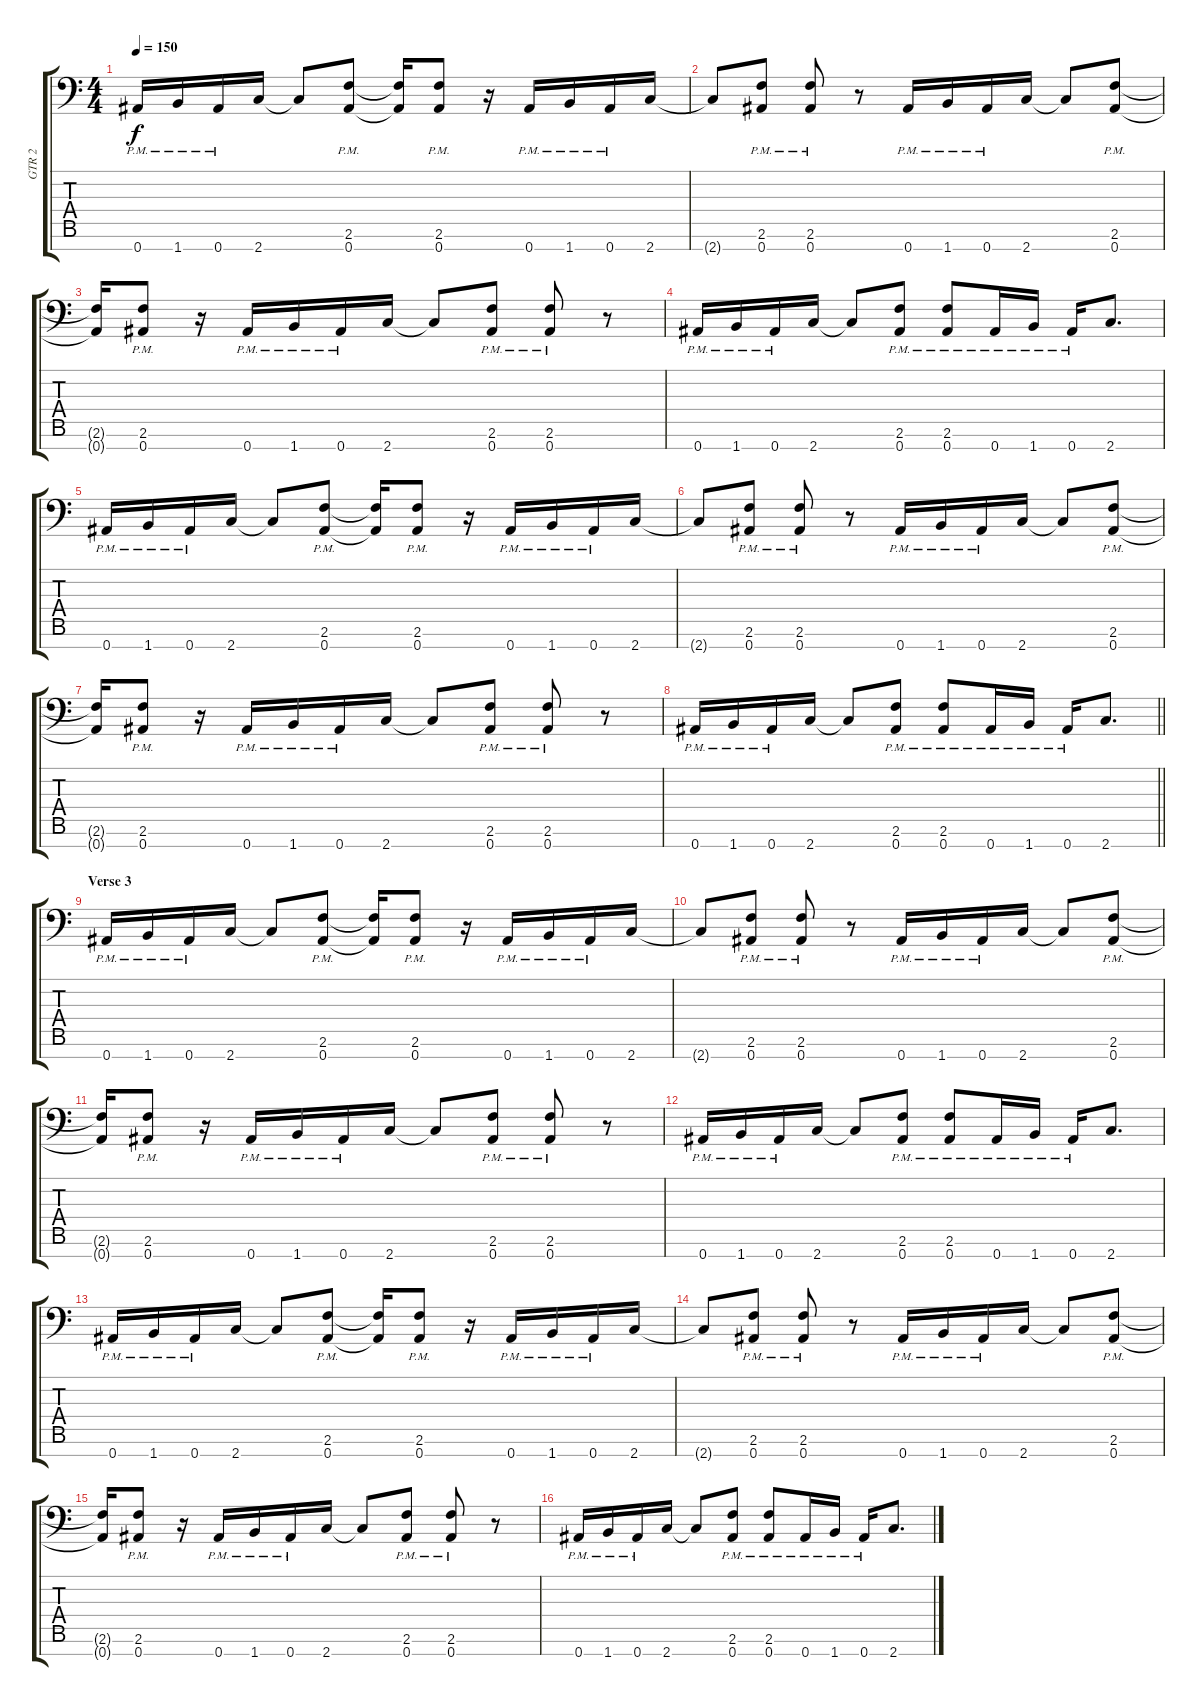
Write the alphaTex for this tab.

\track ("GTR 2" "GTR 2") {instrument distortionguitar}
\staff {score tabs}
\tuning (Eb4 Bb3 Gb3 Db3 Ab2 Eb2 Bb1) {hide}
\ts (4 4)
\tempo 150
\clef f4
\ks c
0.7{pm}.16{dy f} 1.7{pm}.16 0.7{pm}.16 2.7.16 2.7{t}.8 (2.6{pm} 0.7{pm}).8 (2.6{t} 0.7{t}).16 (2.6{pm} 0.7{pm}).8 r.16 0.7{pm}.16 1.7{pm}.16 0.7{pm}.16 2.7.16 |
2.7{t}.8 (2.6{pm} 0.7{pm}).8 (2.6{pm} 0.7{pm}).8 r.8 0.7{pm}.16 1.7{pm}.16 0.7{pm}.16 2.7.16 2.7{t}.8 (2.6{pm} 0.7{pm}).8 |
(2.6{t} 0.7{t}).16 (2.6{pm} 0.7{pm}).8 r.16 0.7{pm}.16 1.7{pm}.16 0.7{pm}.16 2.7.16 2.7{t}.8 (2.6{pm} 0.7{pm}).8 (2.6{pm} 0.7{pm}).8 r.8 |
0.7{pm}.16 1.7{pm}.16 0.7{pm}.16 2.7.16 2.7{t}.8 (2.6{pm} 0.7{pm}).8 (2.6{pm} 0.7{pm}).8 0.7{pm}.16 1.7{pm}.16 0.7{pm}.16 2.7.8{d} |
0.7{pm}.16 1.7{pm}.16 0.7{pm}.16 2.7.16 2.7{t}.8 (2.6{pm} 0.7{pm}).8 (2.6{t} 0.7{t}).16 (2.6{pm} 0.7{pm}).8 r.16 0.7{pm}.16 1.7{pm}.16 0.7{pm}.16 2.7.16 |
2.7{t}.8 (2.6{pm} 0.7{pm}).8 (2.6{pm} 0.7{pm}).8 r.8 0.7{pm}.16 1.7{pm}.16 0.7{pm}.16 2.7.16 2.7{t}.8 (2.6{pm} 0.7{pm}).8 |
(2.6{t} 0.7{t}).16 (2.6{pm} 0.7{pm}).8 r.16 0.7{pm}.16 1.7{pm}.16 0.7{pm}.16 2.7.16 2.7{t}.8 (2.6{pm} 0.7{pm}).8 (2.6{pm} 0.7{pm}).8 r.8 |
\barLineRight lightlight
0.7{pm}.16 1.7{pm}.16 0.7{pm}.16 2.7.16 2.7{t}.8 (2.6{pm} 0.7{pm}).8 (2.6{pm} 0.7{pm}).8 0.7{pm}.16 1.7{pm}.16 0.7{pm}.16 2.7.8{d} |
\section ("" "Verse 3")
0.7{pm}.16 1.7{pm}.16 0.7{pm}.16 2.7.16 2.7{t}.8 (2.6{pm} 0.7{pm}).8 (2.6{t} 0.7{t}).16 (2.6{pm} 0.7{pm}).8 r.16 0.7{pm}.16 1.7{pm}.16 0.7{pm}.16 2.7.16 |
2.7{t}.8 (2.6{pm} 0.7{pm}).8 (2.6{pm} 0.7{pm}).8 r.8 0.7{pm}.16 1.7{pm}.16 0.7{pm}.16 2.7.16 2.7{t}.8 (2.6{pm} 0.7{pm}).8 |
(2.6{t} 0.7{t}).16 (2.6{pm} 0.7{pm}).8 r.16 0.7{pm}.16 1.7{pm}.16 0.7{pm}.16 2.7.16 2.7{t}.8 (2.6{pm} 0.7{pm}).8 (2.6{pm} 0.7{pm}).8 r.8 |
0.7{pm}.16 1.7{pm}.16 0.7{pm}.16 2.7.16 2.7{t}.8 (2.6{pm} 0.7{pm}).8 (2.6{pm} 0.7{pm}).8 0.7{pm}.16 1.7{pm}.16 0.7{pm}.16 2.7.8{d} |
0.7{pm}.16 1.7{pm}.16 0.7{pm}.16 2.7.16 2.7{t}.8 (2.6{pm} 0.7{pm}).8 (2.6{t} 0.7{t}).16 (2.6{pm} 0.7{pm}).8 r.16 0.7{pm}.16 1.7{pm}.16 0.7{pm}.16 2.7.16 |
2.7{t}.8 (2.6{pm} 0.7{pm}).8 (2.6{pm} 0.7{pm}).8 r.8 0.7{pm}.16 1.7{pm}.16 0.7{pm}.16 2.7.16 2.7{t}.8 (2.6{pm} 0.7{pm}).8 |
(2.6{t} 0.7{t}).16 (2.6{pm} 0.7{pm}).8 r.16 0.7{pm}.16 1.7{pm}.16 0.7{pm}.16 2.7.16 2.7{t}.8 (2.6{pm} 0.7{pm}).8 (2.6{pm} 0.7{pm}).8 r.8 |
0.7{pm}.16 1.7{pm}.16 0.7{pm}.16 2.7.16 2.7{t}.8 (2.6{pm} 0.7{pm}).8 (2.6{pm} 0.7{pm}).8 0.7{pm}.16 1.7{pm}.16 0.7{pm}.16 2.7.8{d}
